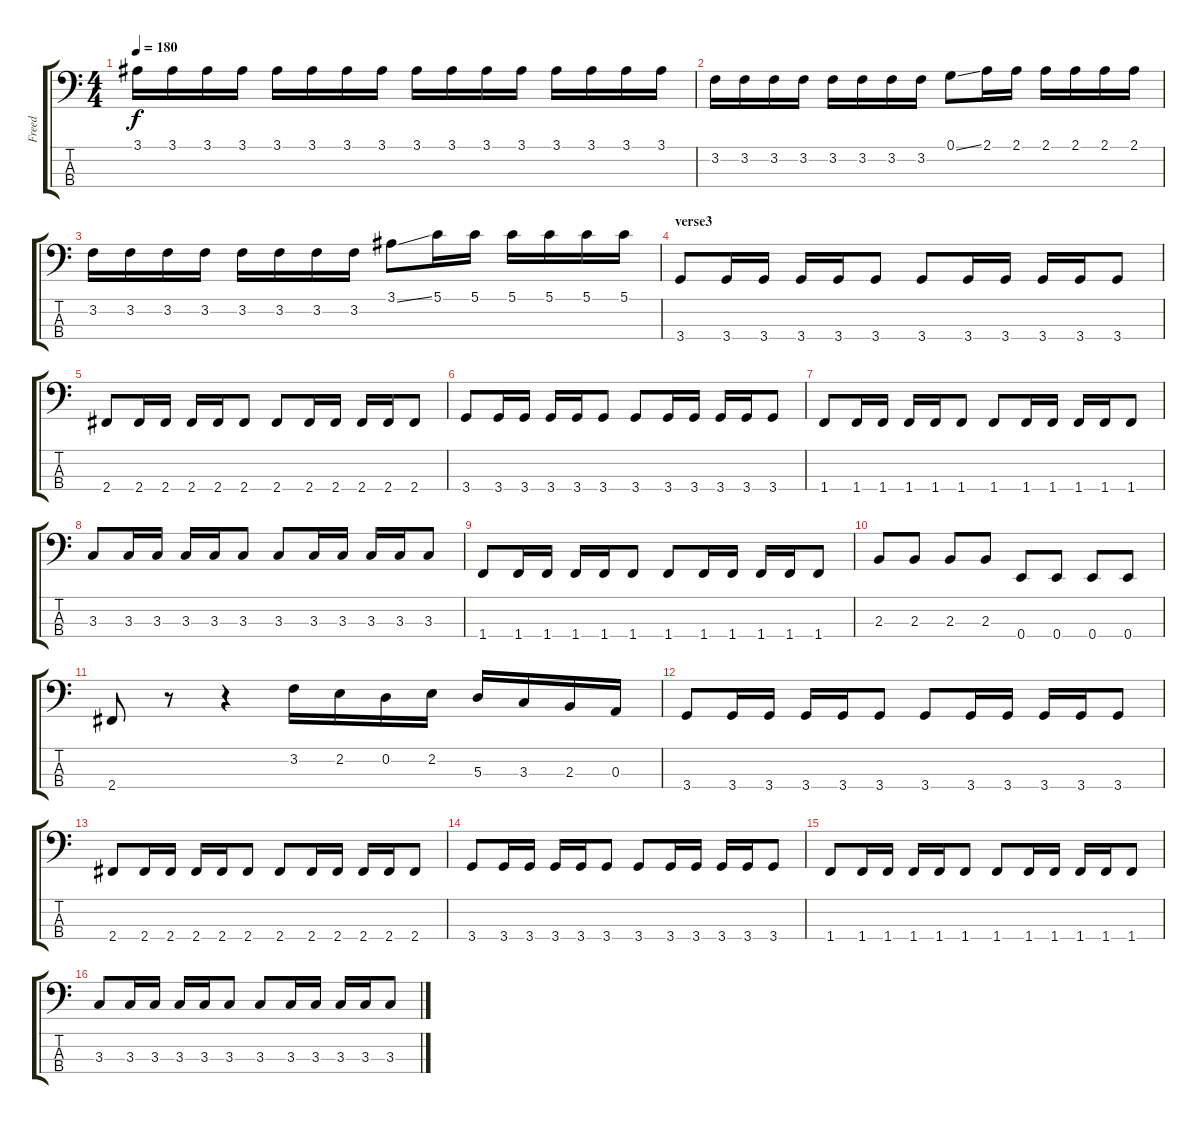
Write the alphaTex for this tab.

\track ("Freed" "Freed") {instrument electricbassfinger}
\staff {score tabs}
\tuning (G2 D2 A1 E1) {hide}
\ts (4 4)
\tempo 180
\clef f4
\ks c
3.1.16{dy f} 3.1.16 3.1.16 3.1.16 3.1.16 3.1.16 3.1.16 3.1.16 3.1.16 3.1.16 3.1.16 3.1.16 3.1.16 3.1.16 3.1.16 3.1.16 |
3.2.16 3.2.16 3.2.16 3.2.16 3.2.16 3.2.16 3.2.16 3.2.16 0.1{ss}.8 2.1.16 2.1.16 2.1.16 2.1.16 2.1.16 2.1.16 |
3.2.16 3.2.16 3.2.16 3.2.16 3.2.16 3.2.16 3.2.16 3.2.16 3.1{ss}.8 5.1.16 5.1.16 5.1.16 5.1.16 5.1.16 5.1.16 |
\section ("" "verse3")
3.4.8 3.4.16 3.4.16 3.4.16 3.4.16 3.4.8 3.4.8 3.4.16 3.4.16 3.4.16 3.4.16 3.4.8 |
2.4.8 2.4.16 2.4.16 2.4.16 2.4.16 2.4.8 2.4.8 2.4.16 2.4.16 2.4.16 2.4.16 2.4.8 |
3.4.8 3.4.16 3.4.16 3.4.16 3.4.16 3.4.8 3.4.8 3.4.16 3.4.16 3.4.16 3.4.16 3.4.8 |
1.4.8 1.4.16 1.4.16 1.4.16 1.4.16 1.4.8 1.4.8 1.4.16 1.4.16 1.4.16 1.4.16 1.4.8 |
3.3.8 3.3.16 3.3.16 3.3.16 3.3.16 3.3.8 3.3.8 3.3.16 3.3.16 3.3.16 3.3.16 3.3.8 |
1.4.8 1.4.16 1.4.16 1.4.16 1.4.16 1.4.8 1.4.8 1.4.16 1.4.16 1.4.16 1.4.16 1.4.8 |
2.3.8 2.3.8 2.3.8 2.3.8 0.4.8 0.4.8 0.4.8 0.4.8 |
2.4.8 r.8 r.4 3.2.16 2.2.16 0.2.16 2.2.16 5.3.16 3.3.16 2.3.16 0.3.16 |
3.4.8 3.4.16 3.4.16 3.4.16 3.4.16 3.4.8 3.4.8 3.4.16 3.4.16 3.4.16 3.4.16 3.4.8 |
2.4.8 2.4.16 2.4.16 2.4.16 2.4.16 2.4.8 2.4.8 2.4.16 2.4.16 2.4.16 2.4.16 2.4.8 |
3.4.8 3.4.16 3.4.16 3.4.16 3.4.16 3.4.8 3.4.8 3.4.16 3.4.16 3.4.16 3.4.16 3.4.8 |
1.4.8 1.4.16 1.4.16 1.4.16 1.4.16 1.4.8 1.4.8 1.4.16 1.4.16 1.4.16 1.4.16 1.4.8 |
3.3.8 3.3.16 3.3.16 3.3.16 3.3.16 3.3.8 3.3.8 3.3.16 3.3.16 3.3.16 3.3.16 3.3.8
